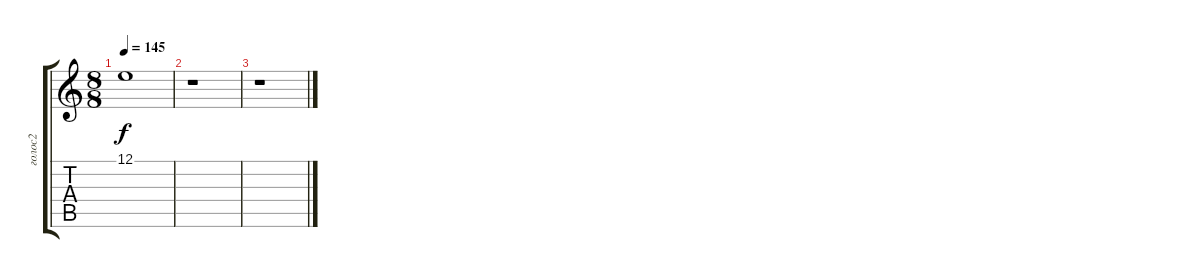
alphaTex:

\track ("голос2" "голос2") {instrument flute}
\staff {score tabs}
\tuning (E4 B3 G3 D3 A2 E2) {hide}
\ts (8 8)
\tempo 145
\clef g2
\ks c
12.1{t}.1{dy f} |
r.1 |
r.1
